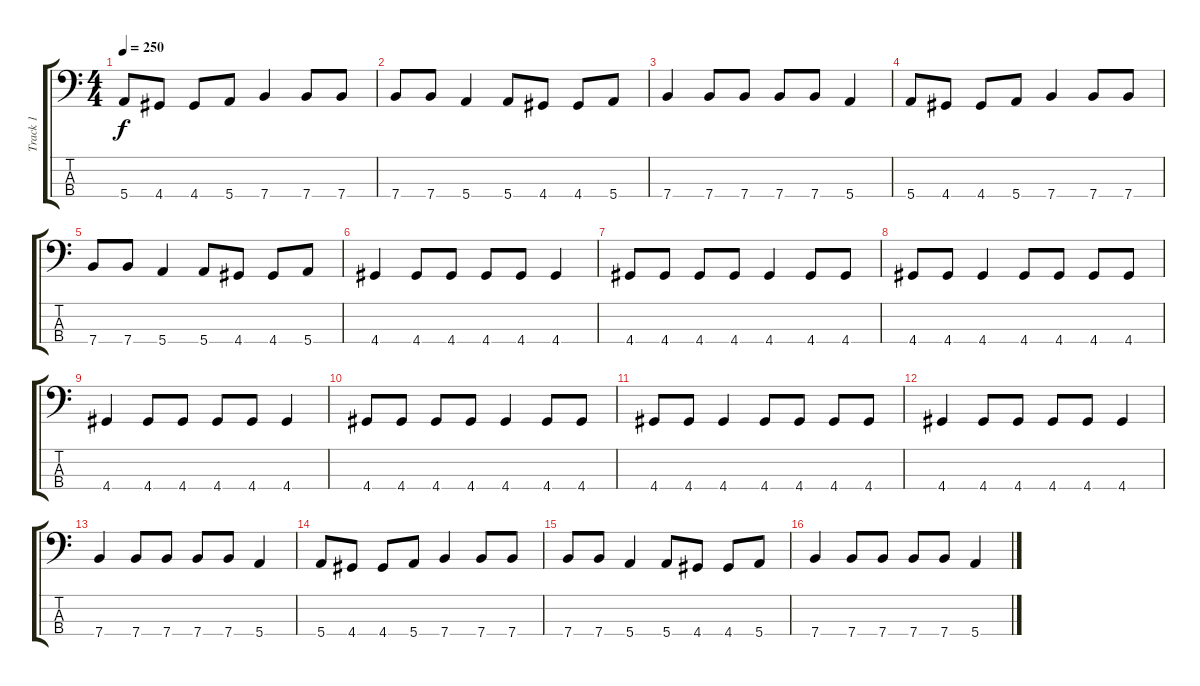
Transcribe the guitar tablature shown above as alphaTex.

\track ("Track 1" "Track 1") {instrument electricbasspick}
\staff {score tabs}
\tuning (G2 D2 A1 E1) {hide}
\ts (4 4)
\tempo 250
\clef f4
\ks c
5.4.8{dy f} 4.4.8 4.4.8 5.4.8 7.4.4 7.4.8 7.4.8 |
7.4.8 7.4.8 5.4.4 5.4.8 4.4.8 4.4.8 5.4.8 |
7.4.4 7.4.8 7.4.8 7.4.8 7.4.8 5.4.4 |
5.4.8 4.4.8 4.4.8 5.4.8 7.4.4 7.4.8 7.4.8 |
7.4.8 7.4.8 5.4.4 5.4.8 4.4.8 4.4.8 5.4.8 |
4.4.4 4.4.8 4.4.8 4.4.8 4.4.8 4.4.4 |
4.4.8 4.4.8 4.4.8 4.4.8 4.4.4 4.4.8 4.4.8 |
4.4.8 4.4.8 4.4.4 4.4.8 4.4.8 4.4.8 4.4.8 |
4.4.4 4.4.8 4.4.8 4.4.8 4.4.8 4.4.4 |
4.4.8 4.4.8 4.4.8 4.4.8 4.4.4 4.4.8 4.4.8 |
4.4.8 4.4.8 4.4.4 4.4.8 4.4.8 4.4.8 4.4.8 |
4.4.4 4.4.8 4.4.8 4.4.8 4.4.8 4.4.4 |
7.4.4 7.4.8 7.4.8 7.4.8 7.4.8 5.4.4 |
5.4.8 4.4.8 4.4.8 5.4.8 7.4.4 7.4.8 7.4.8 |
7.4.8 7.4.8 5.4.4 5.4.8 4.4.8 4.4.8 5.4.8 |
7.4.4 7.4.8 7.4.8 7.4.8 7.4.8 5.4.4
